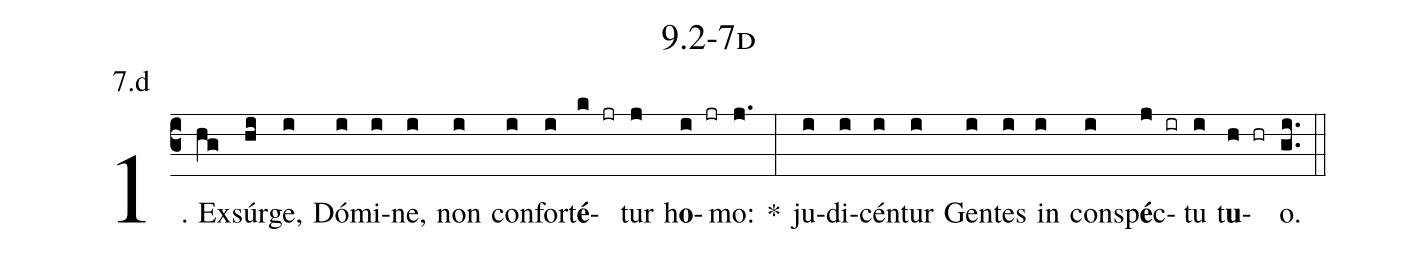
name: 9.2-7d;
annotation: 7.d;
%%
(c3)1. Ex(hg)súr(hi)ge,(i) Dó(i)mi(i)ne,(i) non(i) con(i)for(i)t<b>é</b>(k jr)tur(j) h<b>o</b>(i jr)mo:(j.) *(:) ju(i)di(i)cén(i)tur(i) Gen(i)tes(i) in(i) con(i)sp<b>é</b>c(j ir)tu(i) t<b>u</b>(h hr)o.(gi..) (::)
